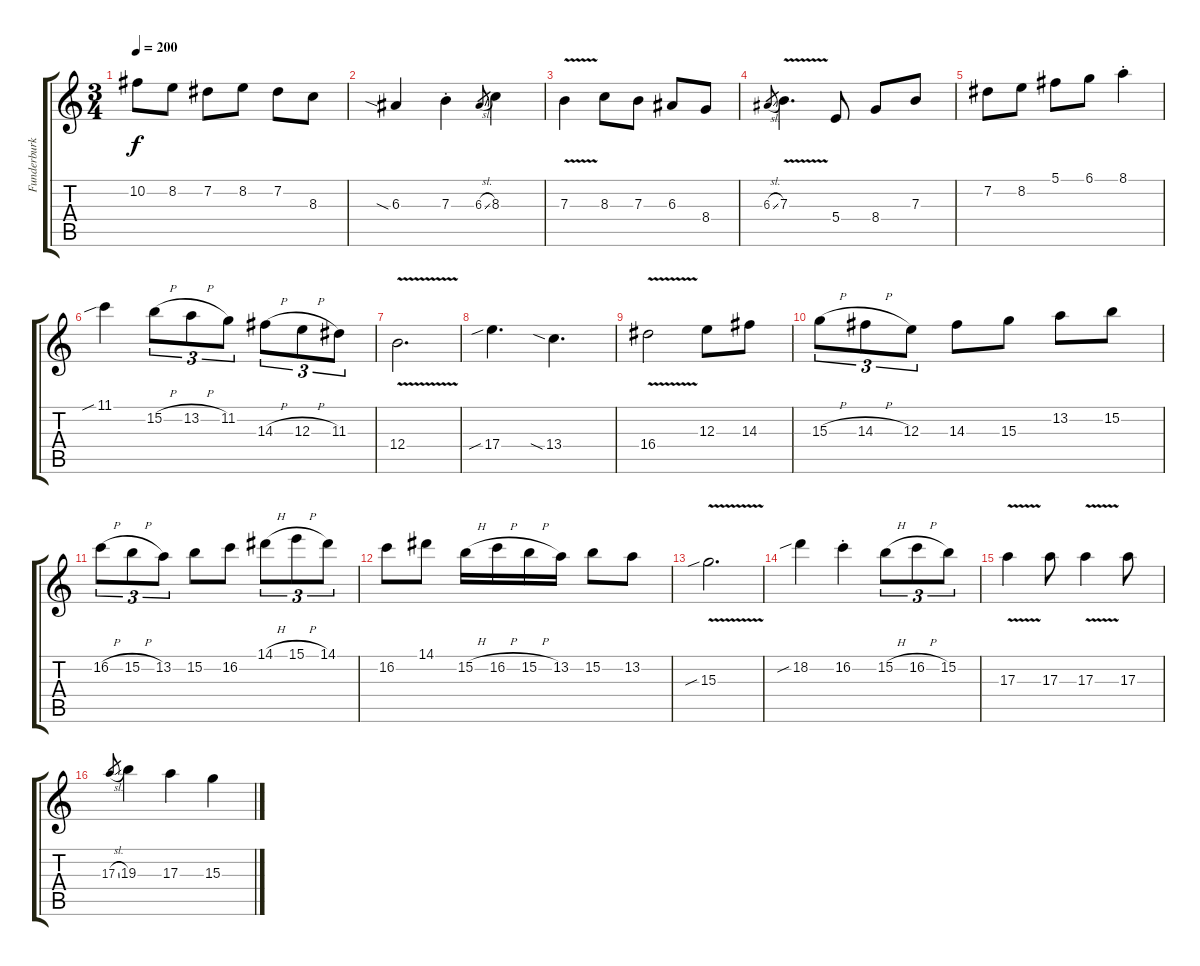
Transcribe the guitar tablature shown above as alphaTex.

\track ("Funderburk Lead" "Funderburk") {instrument overdrivenguitar}
\staff {score tabs}
\tuning (Db4 Ab3 E3 B2 Gb2 B1) {hide}
\ts (3 4)
\tempo 200
\clef g2
\ks c
10.2.8{dy f} 8.2.8 7.2.8 8.2.8 7.2.8 8.3.8 |
6.3{sia}.4 7.3{st}.4 6.3{sl}.8{gr} 8.3.4 |
7.3{v}.4 8.3.8 7.3.8 6.3.8 8.4.8 |
6.3{sl}.8{gr} 7.3{v}.4{d} 5.4.8 8.4.8 7.3.8 |
7.2.8 8.2.8 5.1.8 6.1.8 8.1{st}.4 |
11.1{sib}.4 15.2{h}.8{tu (3 2)} 13.2{h}.8{tu (3 2)} 11.2.8{tu (3 2)} 14.3{h}.8{tu (3 2)} 12.3{h}.8{tu (3 2)} 11.3.8{tu (3 2)} |
12.4{v}.2{d} |
17.4{sib}.4{d} 13.4{sia}.4{d} |
16.4{v}.2 12.3.8 14.3.8 |
15.3{h}.8{tu (3 2)} 14.3{h}.8{tu (3 2)} 12.3.8{tu (3 2)} 14.3.8 15.3.8 13.2.8 15.2.8 |
16.2{h}.8{tu (3 2)} 15.2{h}.8{tu (3 2)} 13.2.8{tu (3 2)} 15.2.8 16.2.8 14.1{h}.8{tu (3 2)} 15.1{h}.8{tu (3 2)} 14.1.8{tu (3 2)} |
16.2.8 14.1.8 15.2{h}.16 16.2{h}.16 15.2{h}.16 13.2.16 15.2.8 13.2.8 |
15.3{v sib}.2{d} |
18.2{sib}.4 16.2{st}.4 15.2{h}.8{tu (3 2)} 16.2{h}.8{tu (3 2)} 15.2.8{tu (3 2)} |
17.3{v}.4 17.3.8 17.3{v}.4 17.3.8 |
17.3{sl}.8{gr} 19.3.4 17.3.4 15.3.4
